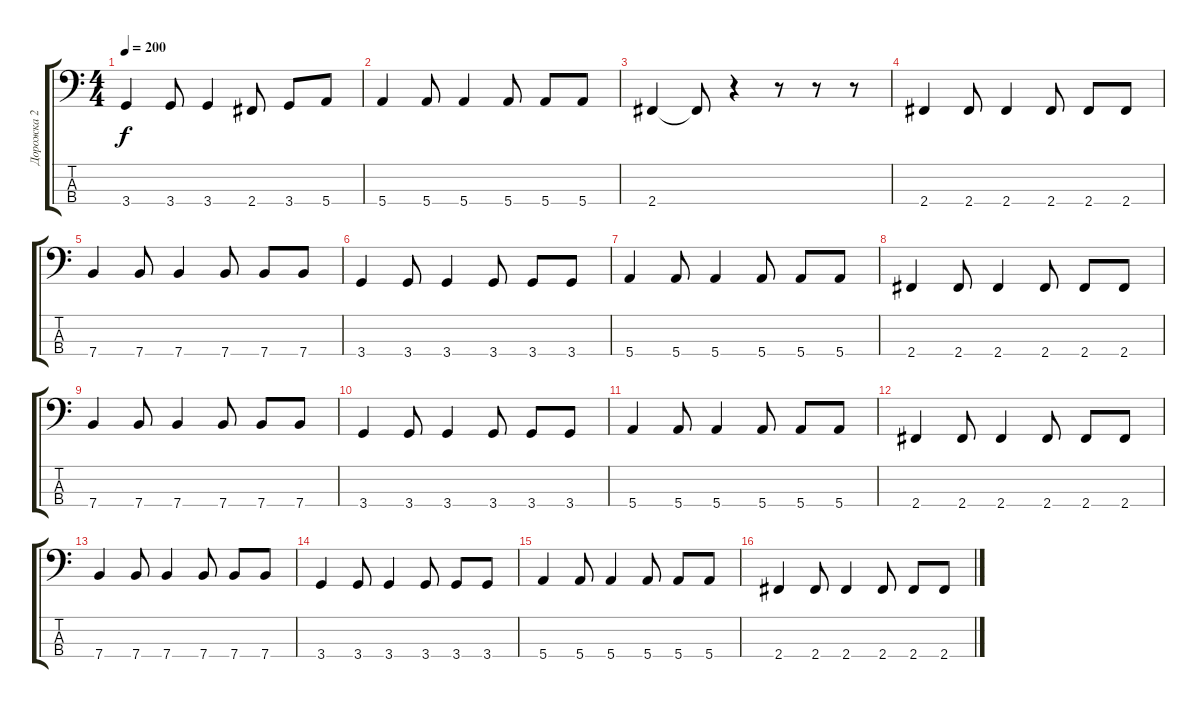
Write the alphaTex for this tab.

\track ("Дорожка 2" "Дорожка 2") {instrument electricbassfinger}
\staff {score tabs}
\tuning (G2 D2 A1 E1) {hide}
\ts (4 4)
\tempo 200
\clef f4
\ks c
3.4.4{dy f} 3.4.8 3.4.4 2.4.8 3.4.8 5.4.8 |
5.4.4 5.4.8 5.4.4 5.4.8 5.4.8 5.4.8 |
2.4.4 2.4{t}.8 r.4 r.8 r.8 r.8 |
2.4.4 2.4.8 2.4.4 2.4.8 2.4.8 2.4.8 |
7.4.4 7.4.8 7.4.4 7.4.8 7.4.8 7.4.8 |
3.4.4 3.4.8 3.4.4 3.4.8 3.4.8 3.4.8 |
5.4.4 5.4.8 5.4.4 5.4.8 5.4.8 5.4.8 |
2.4.4 2.4.8 2.4.4 2.4.8 2.4.8 2.4.8 |
7.4.4 7.4.8 7.4.4 7.4.8 7.4.8 7.4.8 |
3.4.4 3.4.8 3.4.4 3.4.8 3.4.8 3.4.8 |
5.4.4 5.4.8 5.4.4 5.4.8 5.4.8 5.4.8 |
2.4.4 2.4.8 2.4.4 2.4.8 2.4.8 2.4.8 |
7.4.4 7.4.8 7.4.4 7.4.8 7.4.8 7.4.8 |
3.4.4 3.4.8 3.4.4 3.4.8 3.4.8 3.4.8 |
5.4.4 5.4.8 5.4.4 5.4.8 5.4.8 5.4.8 |
2.4.4 2.4.8 2.4.4 2.4.8 2.4.8 2.4.8
